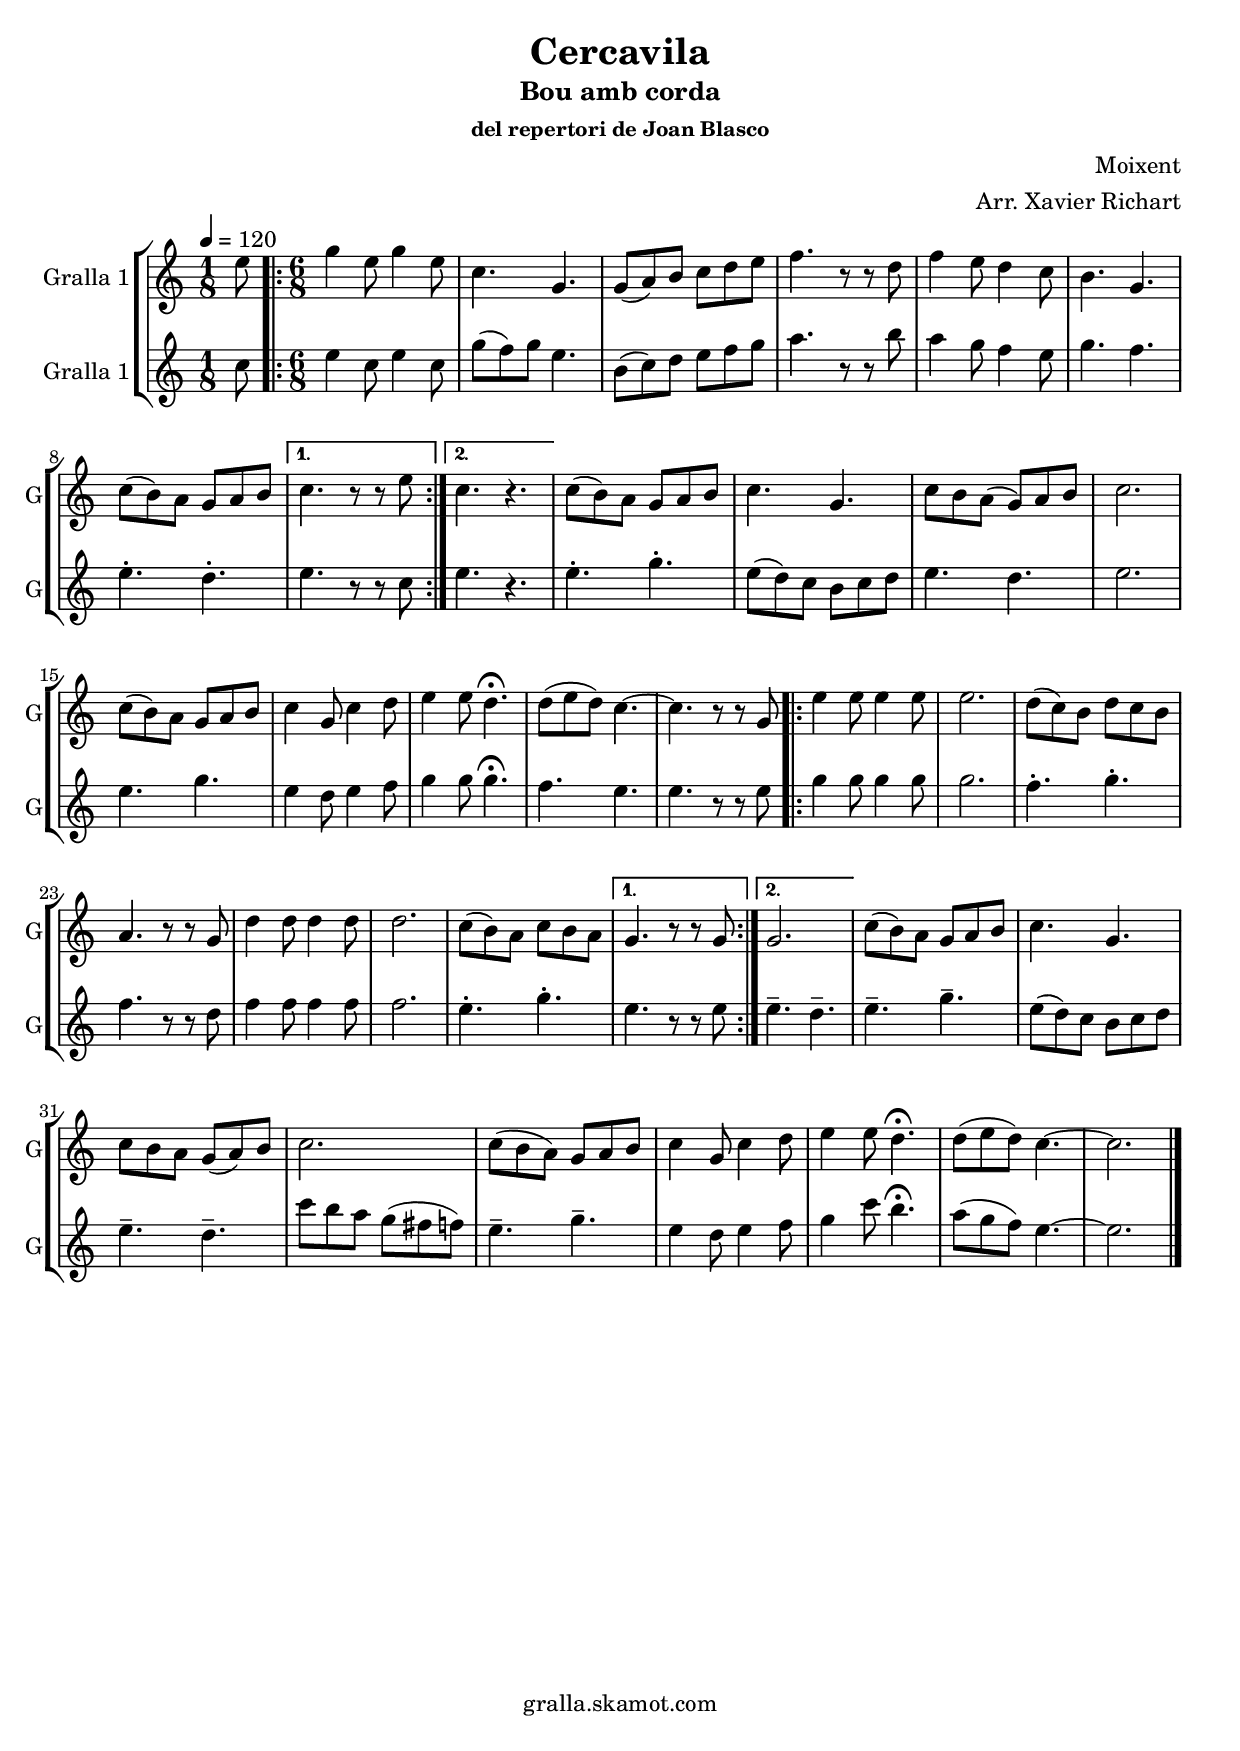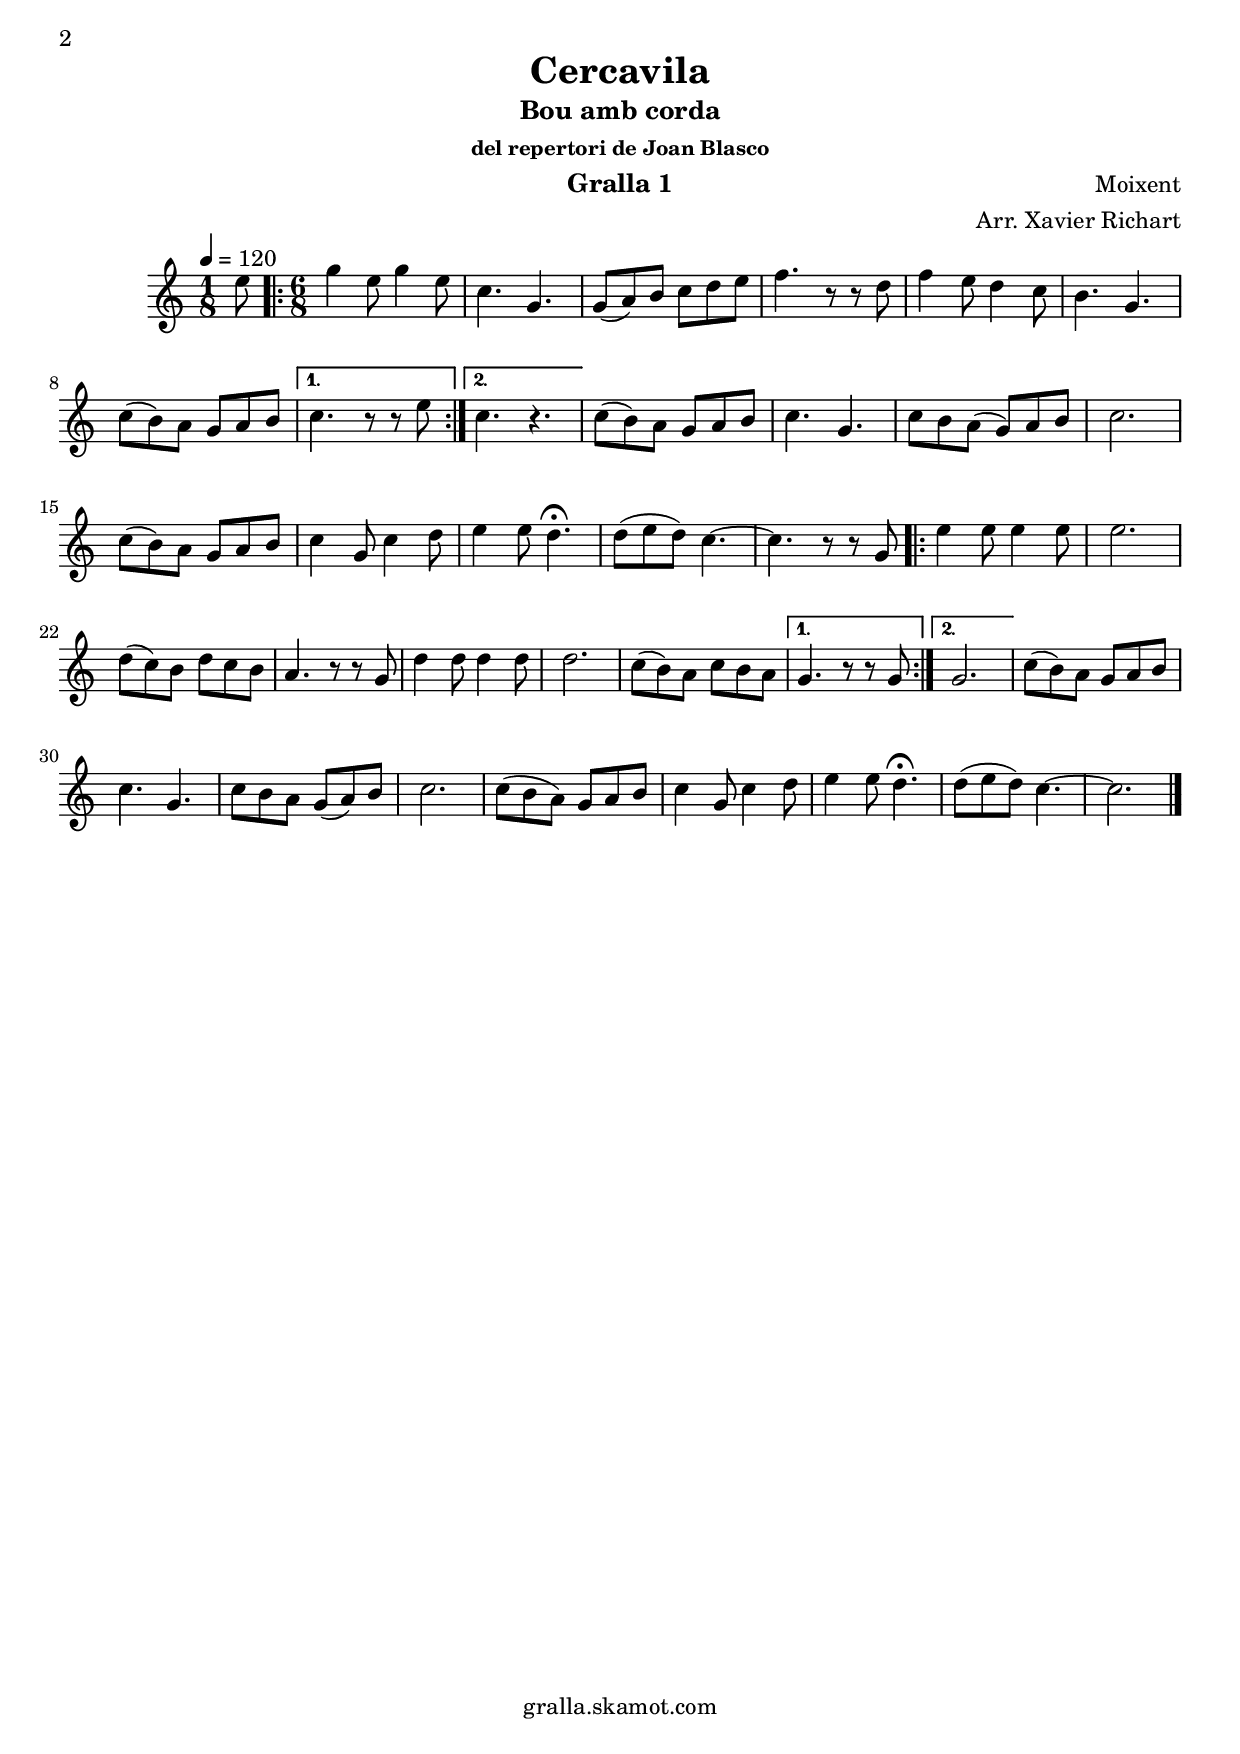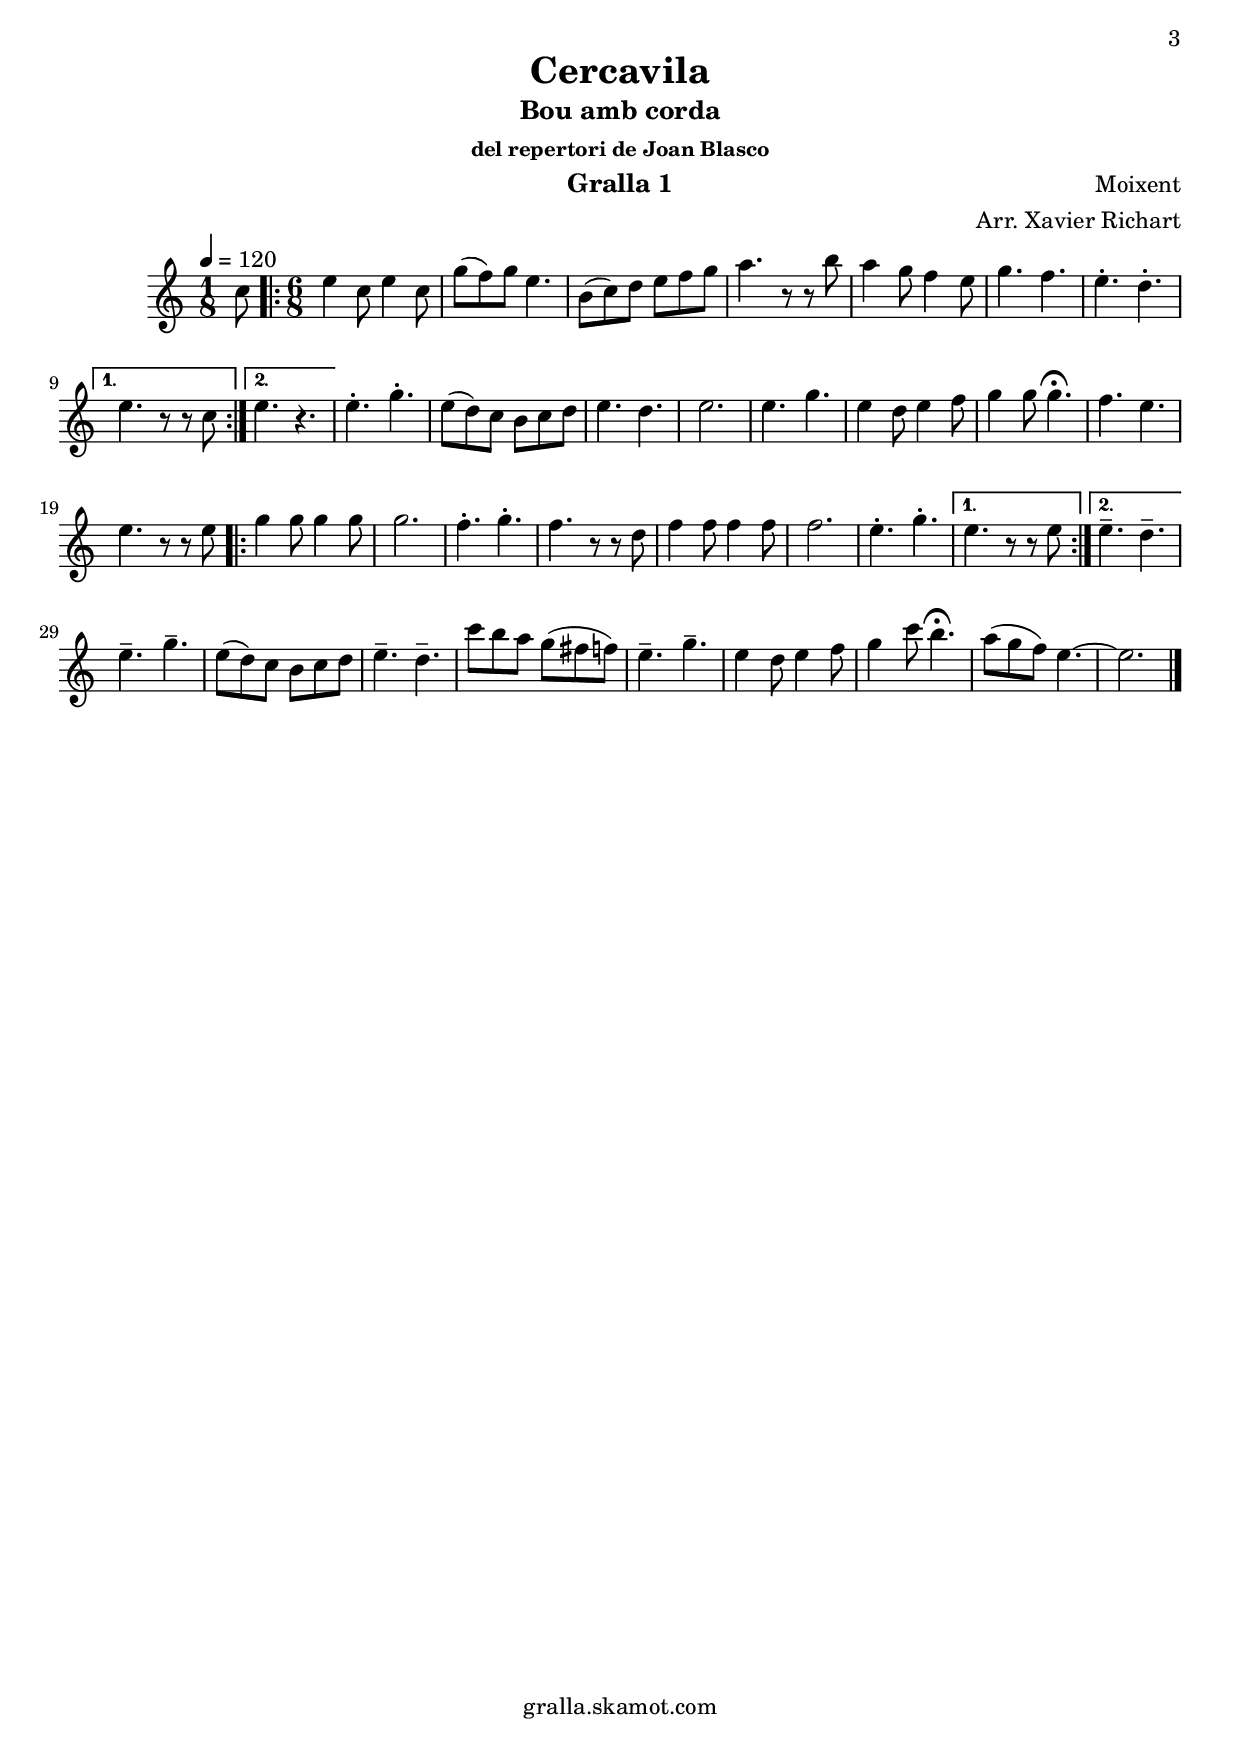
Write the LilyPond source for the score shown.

\version "2.16.2"

\header {
  dedication=""
  title="Cercavila"
  subtitle="Bou amb corda"
  subsubtitle="del repertori de Joan Blasco"
  poet=""
  meter=""
  piece=""
  composer="Moixent"
  arranger="Arr. Xavier Richart"
  opus=""
  instrument=""
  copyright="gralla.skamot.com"
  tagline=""
}

liniaroAa =
\relative e''
{
  \tempo 4=120
  \clef treble
  \key c \major
  \time 1/8
  e8  |
  \time 6/8   \repeat volta 2 { g4 e8 g4 e8  |
  c4. g  |
  g8 ( a ) b c d e  |
  %05
  f4. r8 r d  |
  f4 e8 d4 c8  |
  b4. g  |
  c8 ( b ) a g a b }
  \alternative { { c4. r8 r e }
  %10
  { c4. r } }
  c8 ( b ) a g a b  |
  c4. g  |
  c8 b a ( g ) a b  |
  c2.  |
  %15
  c8 ( b ) a g a b  |
  c4 g8 c4 d8  |
  e4 e8 d4.\fermata  |
  d8 ( e d ) c4. ~  |
  c4. r8 r g  |
  %20
  \repeat volta 2 { e'4 e8 e4 e8  |
  e2.  |
  d8 ( c ) b d c b  |
  a4. r8 r g  |
  d'4 d8 d4 d8  |
  %25
  d2.  |
  c8 ( b ) a c b a }
  \alternative { { g4. r8 r g }
  { g2. } }
  c8 ( b ) a g a b  |
  %30
  c4. g  |
  c8 b a g ( a ) b  |
  c2.   |
  c8 ( b a ) g a b  |
  c4 g8 c4 d8  |
  %35
  e4 e8 d4.\fermata  |
  d8 ( e d ) c4. ~  |
  c2.  \bar "|."
}

liniaroAb =
\relative c''
{
  \tempo 4=120
  \clef treble
  \key c \major
  \time 1/8
  c8  |
  \time 6/8   \repeat volta 2 { e4 c8 e4 c8  |
  g'8 ( f ) g e4.  |
  b8 ( c ) d e f g  |
  %05
  a4. r8 r b  |
  a4 g8 f4 e8  |
  g4. f  |
  e4.-. d-. }
  \alternative { { e4. r8 r c }
  %10
  { e4. r } }
  e4.-. g-.  |
  e8 ( d ) c b c d  |
  e4. d  |
  e2.  |
  %15
  e4. g  |
  e4 d8 e4 f8  |
  g4 g8 g4.\fermata  |
  f4. e  |
  e4. r8 r e  |
  %20
  \repeat volta 2 { g4 g8 g4 g8  |
  g2.  |
  f4.-. g-.  |
  f4. r8 r d  |
  f4 f8 f4 f8  |
  %25
  f2.  |
  e4.-. g-. }
  \alternative { { e4. r8 r e }
  { e4.-- d-- } }
  e4.-- g--  |
  %30
  e8 ( d ) c b c d  |
  e4.-- d--  |
  c'8 b a g ( fis f )  |
  e4.-- g--  |
  e4 d8 e4 f8  |
  %35
  g4 c8 b4.\fermata  |
  a8 ( g f ) e4. ~  |
  e2.  \bar "|."
}

\bookpart {
  \score {
    \new StaffGroup {
      \override Score.RehearsalMark.self-alignment-X = #LEFT
      <<
        \new Staff \with {instrumentName = #"Gralla 1" shortInstrumentName = #"G"} \liniaroAa
        \new Staff \with {instrumentName = #"Gralla 1" shortInstrumentName = #"G"} \liniaroAb
      >>
    }
    \layout {}
  }
  \score { \unfoldRepeats
    \new StaffGroup {
      \override Score.RehearsalMark.self-alignment-X = #LEFT
      <<
        \new Staff \with {instrumentName = #"Gralla 1" shortInstrumentName = #"G"} \liniaroAa
        \new Staff \with {instrumentName = #"Gralla 1" shortInstrumentName = #"G"} \liniaroAb
      >>
    }
    \midi {
      \set Staff.midiInstrument = "oboe"
      \set DrumStaff.midiInstrument = "drums"
    }
  }
}

\bookpart {
  \header {instrument="Gralla 1"}
  \score {
    \new StaffGroup {
      \override Score.RehearsalMark.self-alignment-X = #LEFT
      <<
        \new Staff \liniaroAa
      >>
    }
    \layout {}
  }
  \score { \unfoldRepeats
    \new StaffGroup {
      \override Score.RehearsalMark.self-alignment-X = #LEFT
      <<
        \new Staff \liniaroAa
      >>
    }
    \midi {
      \set Staff.midiInstrument = "oboe"
      \set DrumStaff.midiInstrument = "drums"
    }
  }
}

\bookpart {
  \header {instrument="Gralla 1"}
  \score {
    \new StaffGroup {
      \override Score.RehearsalMark.self-alignment-X = #LEFT
      <<
        \new Staff \liniaroAb
      >>
    }
    \layout {}
  }
  \score { \unfoldRepeats
    \new StaffGroup {
      \override Score.RehearsalMark.self-alignment-X = #LEFT
      <<
        \new Staff \liniaroAb
      >>
    }
    \midi {
      \set Staff.midiInstrument = "oboe"
      \set DrumStaff.midiInstrument = "drums"
    }
  }
}

